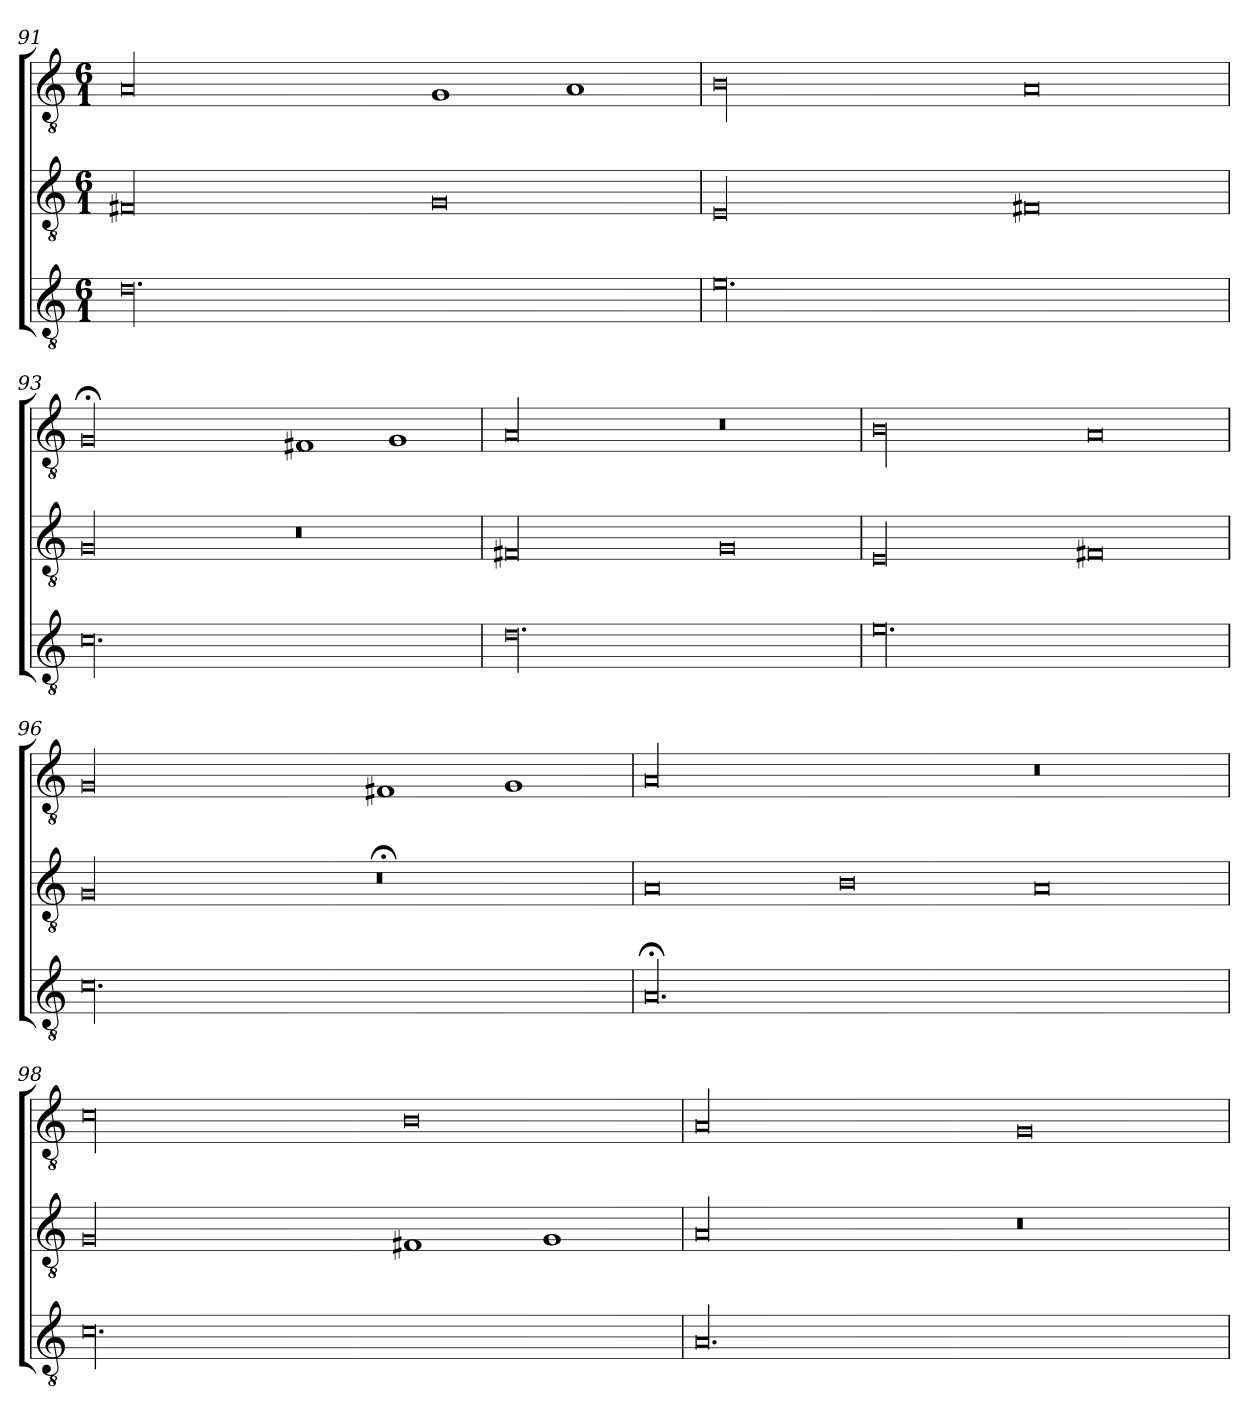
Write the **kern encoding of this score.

**kern	**kern	**kern
*part3	*part2	*part1
*staff3	*staff2	*staff1
*clefGv2	*clefGv2	*clefGv2
*k[]	*k[]	*k[]
*C:	*C:	*C:
*M6/1	*M6/1	*M6/1
=91	=91	=91
00.d\	00F#X/	00A/
.	0G/	1G/
.	.	1A/
=92	=92	=92
00.e\	00E/	00B\
.	0F#X/	0A/
=93	=93	=93
00.c\	00G/	00G;</
.	0r	1F#X/
.	.	1G/
!!LO:PB:g=z
=94	=94	=94
00.d\	00F#X/	00A/
.	0G/	0r
=95	=95	=95
00.e\	00E/	00B\
.	0F#X/	0A/
=96	=96	=96
00.c\	00G/	00G/
.	0r;<	1F#X/
.	.	1G/
=97	=97	=97
00.A;</	0A/	00A/
.	0B\	.
.	0A/	0r
=98	=98	=98
00.c\	00G/	00c\
.	1F#X/	0B\
.	1G/	.
=99	=99	=99
00.A/	00A/	00A/
.	0r	0G/
=	=	=
*-	*-	*-
